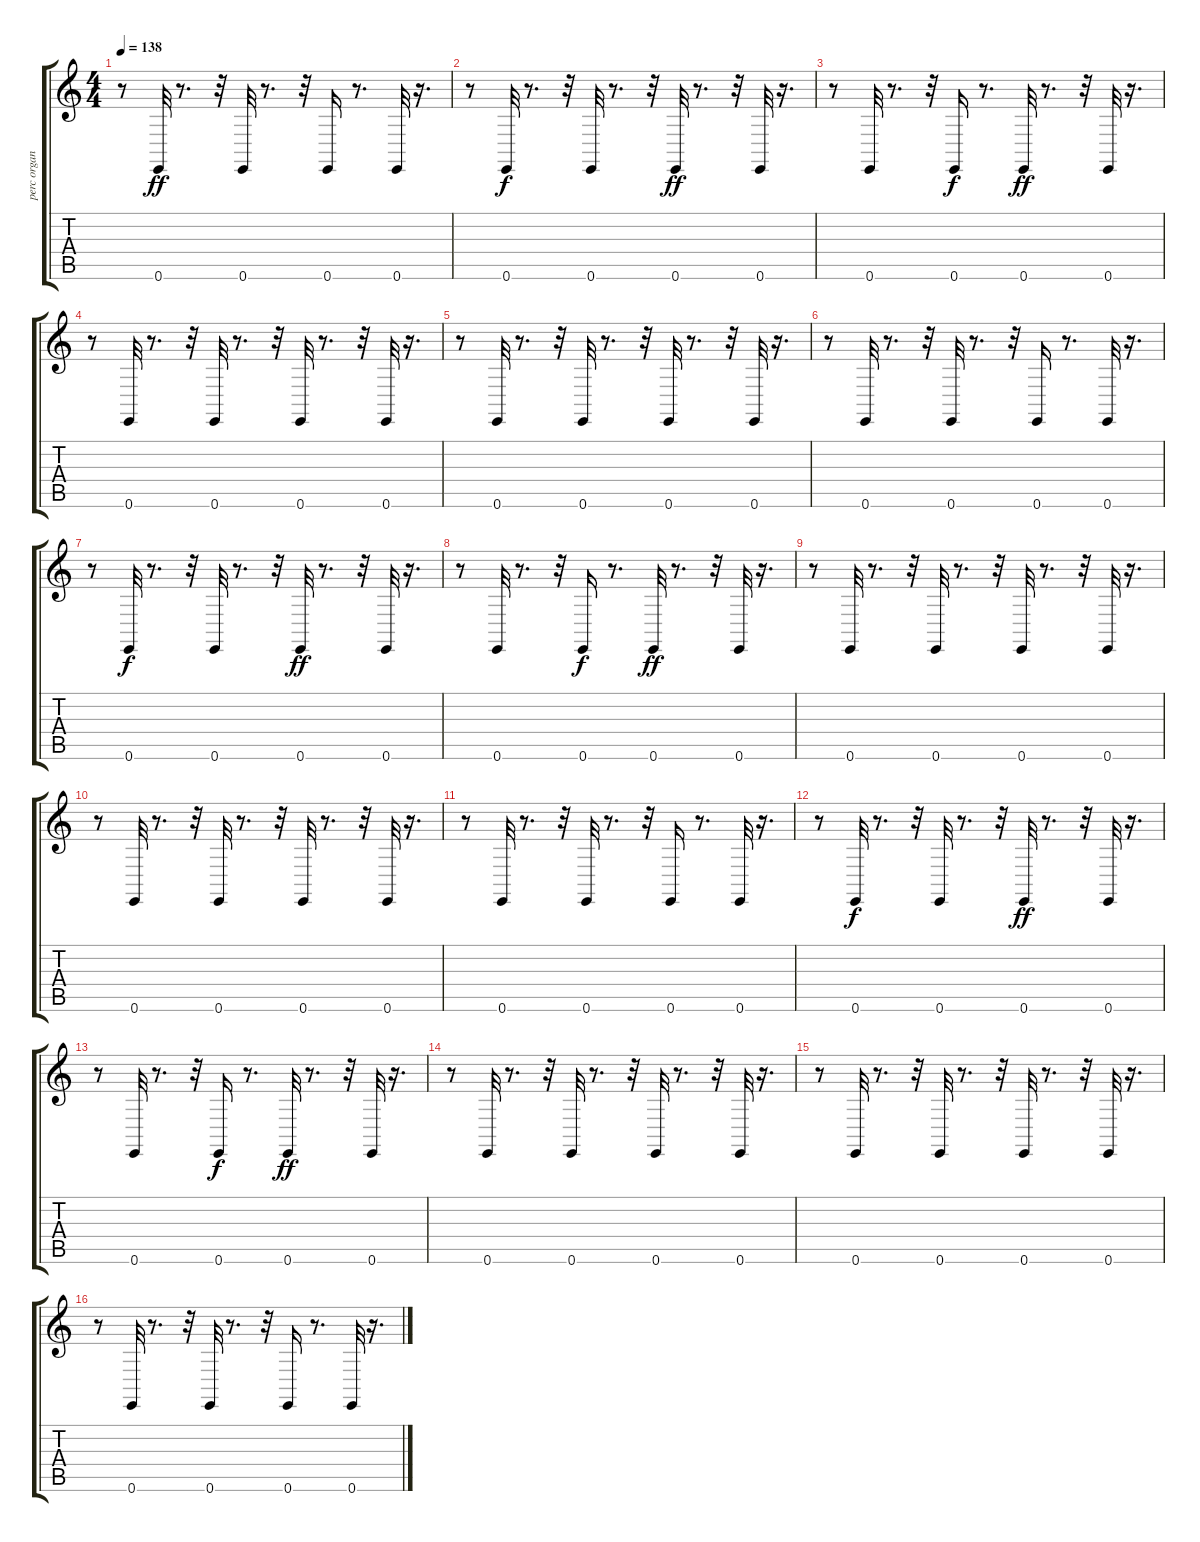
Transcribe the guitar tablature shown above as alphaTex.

\track ("perc organ" "perc organ") {instrument percussiveorgan}
\staff {score tabs}
\tuning (E4 B3 G3 D3 A2 E2) {hide}
\ts (4 4)
\tempo 138
\clef g2
\ks c
r.8{dy ff} 0.6.32 r.8{d} r.32 0.6.32 r.8{d} r.32 0.6.16 r.8{d} 0.6.32 r.16{d} |
r.8 0.6.32{dy f} r.8{d} r.32 0.6.32 r.8{d} r.32 0.6.32{dy ff} r.8{d} r.32 0.6.32 r.16{d} |
r.8 0.6.32 r.8{d} r.32 0.6.16{dy f} r.8{d} 0.6.32{dy ff} r.8{d} r.32 0.6.32 r.16{d} |
r.8 0.6.32 r.8{d} r.32 0.6.32 r.8{d} r.32 0.6.32 r.8{d} r.32 0.6.32 r.16{d} |
r.8 0.6.32 r.8{d} r.32 0.6.32 r.8{d} r.32 0.6.32 r.8{d} r.32 0.6.32 r.16{d} |
r.8 0.6.32 r.8{d} r.32 0.6.32 r.8{d} r.32 0.6.16 r.8{d} 0.6.32 r.16{d} |
r.8 0.6.32{dy f} r.8{d} r.32 0.6.32 r.8{d} r.32 0.6.32{dy ff} r.8{d} r.32 0.6.32 r.16{d} |
r.8 0.6.32 r.8{d} r.32 0.6.16{dy f} r.8{d} 0.6.32{dy ff} r.8{d} r.32 0.6.32 r.16{d} |
r.8 0.6.32 r.8{d} r.32 0.6.32 r.8{d} r.32 0.6.32 r.8{d} r.32 0.6.32 r.16{d} |
r.8 0.6.32 r.8{d} r.32 0.6.32 r.8{d} r.32 0.6.32 r.8{d} r.32 0.6.32 r.16{d} |
r.8 0.6.32 r.8{d} r.32 0.6.32 r.8{d} r.32 0.6.16 r.8{d} 0.6.32 r.16{d} |
r.8 0.6.32{dy f} r.8{d} r.32 0.6.32 r.8{d} r.32 0.6.32{dy ff} r.8{d} r.32 0.6.32 r.16{d} |
r.8 0.6.32 r.8{d} r.32 0.6.16{dy f} r.8{d} 0.6.32{dy ff} r.8{d} r.32 0.6.32 r.16{d} |
r.8 0.6.32 r.8{d} r.32 0.6.32 r.8{d} r.32 0.6.32 r.8{d} r.32 0.6.32 r.16{d} |
r.8 0.6.32 r.8{d} r.32 0.6.32 r.8{d} r.32 0.6.32 r.8{d} r.32 0.6.32 r.16{d} |
r.8 0.6.32 r.8{d} r.32 0.6.32 r.8{d} r.32 0.6.16 r.8{d} 0.6.32 r.16{d}
